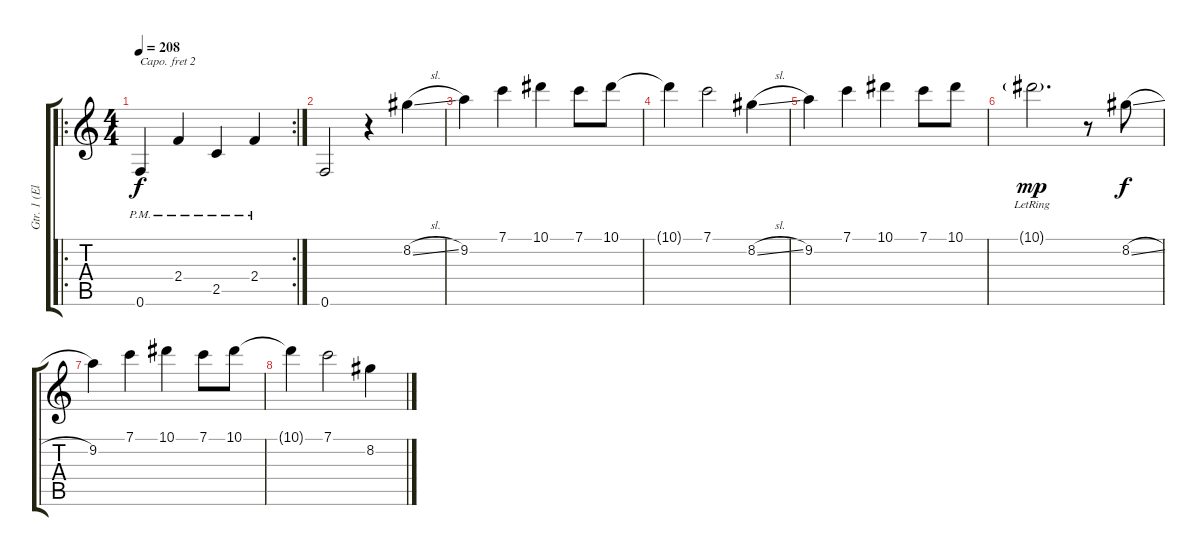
\track ("Gtr. 1 (Electric)" "Gtr. 1 (El") {instrument electricguitarclean}
\staff {score tabs}
\capo 2
\tuning (Eb4 Bb3 Gb3 Db3 Ab2 Eb2) {hide}
\ro
\rc 2
\ts (4 4)
\tempo 208
\clef g2
\ks c
0.6{pm}.4{dy f} 2.4{pm}.4 2.5{pm}.4 2.4{pm}.4 |
0.6.2 r.4 8.2{sl}.4 |
9.2.4 7.1.4 10.1.4 7.1.8 10.1.8 |
10.1{t}.4 7.1.2 8.2{sl}.4 |
9.2.4 7.1.4 10.1.4 7.1.8 10.1.8 |
10.1{g lr}.2{d dy mp} r.8 8.2{sl}.8{dy f} |
9.2.4 7.1.4 10.1.4 7.1.8 10.1.8 |
10.1{t}.4 7.1.2 8.2.4
